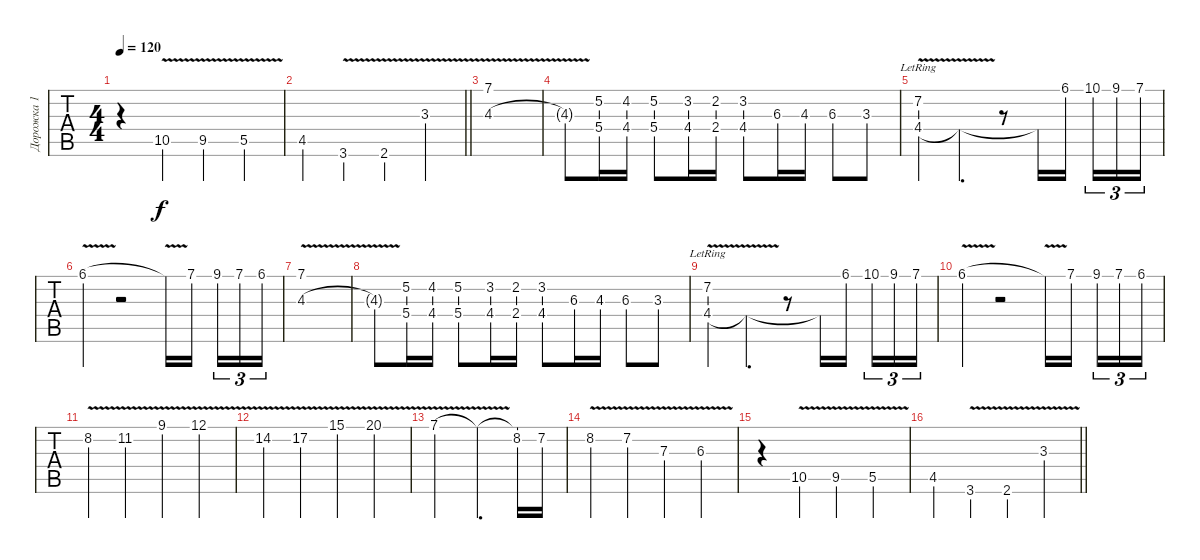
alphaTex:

\track ("Дорожка 1" "Дорожка 1") {instrument stringensemble1}
\staff {tabs}
\tuning (E4 B3 G3 D3 A2 E2) {hide}
\ts (4 4)
\tempo 120
\clef g2
\ks c
r.4{dy f} 10.5{v}.4 9.5{v}.4 5.5{v}.4 |
\barLineRight lightlight
4.5.4 3.6{v}.4 2.6{v}.4 3.3{v}.4 |
(7.1 4.3{v}).1 |
4.3{t}.8 (5.2 5.4).16 (4.2 4.4).16 (5.2 5.4).8 (3.2 4.4).16 (2.2 2.4).16 (3.2 4.4).8 6.3.16 4.3.16 6.3.8 3.3.8 |
(7.2{lr} 4.4{v}).4 4.4{t}.4{d} r.8 4.4{t}.16 6.1.16{beam splitsecondary} 10.1.16{tu (3 2)} 9.1.16{tu (3 2)} 7.1.16{tu (3 2)} |
6.1{v}.4 r.2 6.1{t}.16 7.1.16{beam splitsecondary} 9.1.16{tu (3 2)} 7.1.16{tu (3 2)} 6.1.16{tu (3 2)} |
(7.1 4.3{v}).1 |
4.3{t}.8 (5.2 5.4).16 (4.2 4.4).16 (5.2 5.4).8 (3.2 4.4).16 (2.2 2.4).16 (3.2 4.4).8 6.3.16 4.3.16 6.3.8 3.3.8 |
(7.2{lr} 4.4{v}).4 4.4{t}.4{d} r.8 4.4{t}.16 6.1.16{beam splitsecondary} 10.1.16{tu (3 2)} 9.1.16{tu (3 2)} 7.1.16{tu (3 2)} |
6.1{v}.4 r.2 6.1{t}.16 7.1.16{beam splitsecondary} 9.1.16{tu (3 2)} 7.1.16{tu (3 2)} 6.1.16{tu (3 2)} |
8.2{v}.4 11.2{v}.4 9.1{v}.4 12.1{v}.4 |
14.2{v}.4 17.2{v}.4 15.1{v}.4 20.1{v}.4 |
7.1{v}.2 7.1{t}.4{d} (7.1{t} 8.2).16 7.2.16 |
8.2{v}.4 7.2{v}.4 7.3{v}.4 6.3{v}.4 |
r.4 10.5{v}.4 9.5{v}.4 5.5{v}.4 |
\barLineRight lightlight
4.5.4 3.6{v}.4 2.6{v}.4 3.3{v}.4
